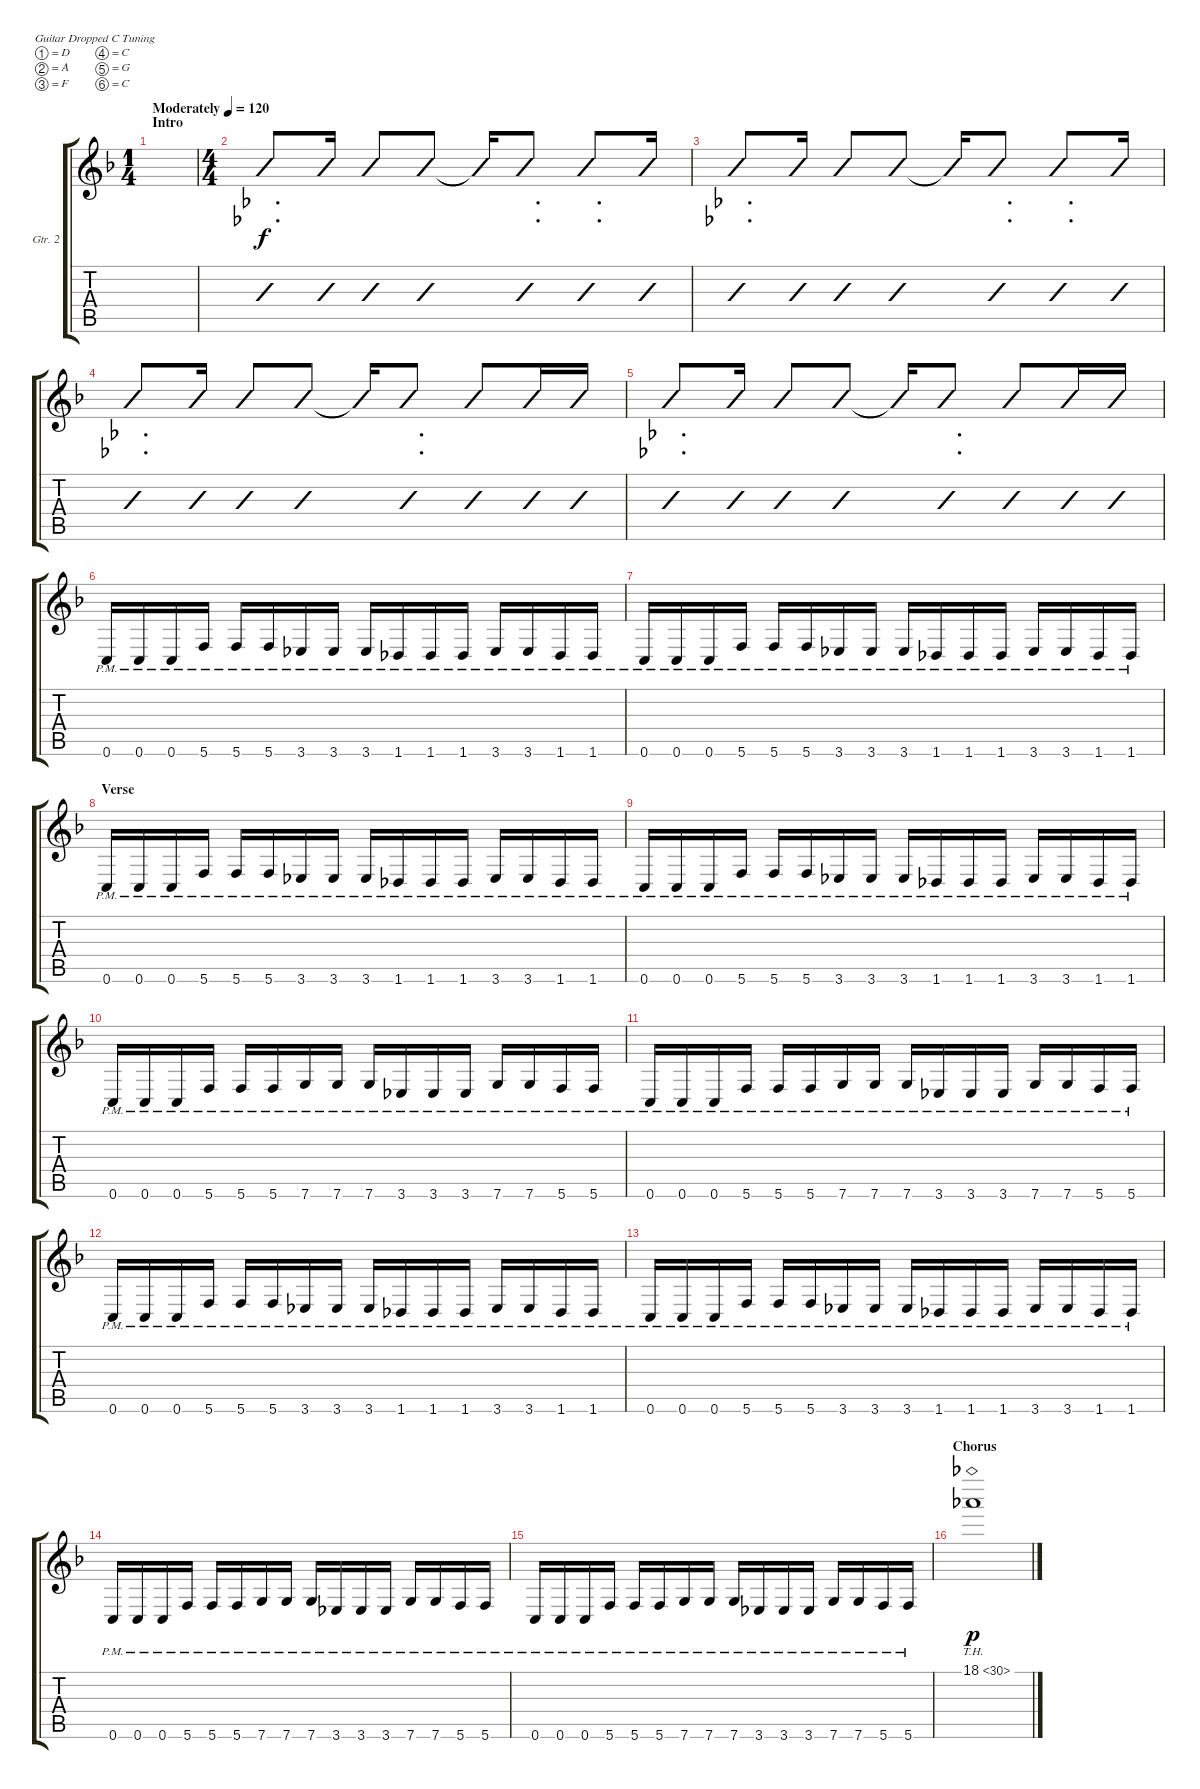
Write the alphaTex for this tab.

\defaultSystemsLayout 4
\bracketExtendMode groupsimilarinstruments
\firstSystemTrackNameOrientation horizontal
\otherSystemsTrackNameOrientation horizontal
\track ("Electric Guitar" "Gtr. 2") {instrument distortionguitar}
\staff {score tabs}
\tuning (D4 A3 F3 C3 G2 C2)
\ts (1 4)
\section ("" "Intro")
\tempo (120 "Moderately")
\clef g2
\ks f
|
\ts (4 4)
(1.6 1.5).8{d slashed} (1.5 1.6).16{slashed} (1.6 1.5).8{slashed} (1.5 1.6).8{slashed} (1.5{t} 1.6{t}).16{slashed} (1.6 1.5).8{d slashed} (1.5 1.6).8{d slashed} (1.6 1.5).16{slashed} |
(1.6 1.5).8{d slashed} (1.5 1.6).16{slashed} (1.6 1.5).8{slashed} (1.5 1.6).8{slashed} (1.5{t} 1.6{t}).16{slashed} (1.6 1.5).8{d slashed} (1.5 1.6).8{d slashed} (1.6 1.5).16{slashed} |
(1.6 1.5).8{d slashed} (1.5 1.6).16{slashed} (1.6 1.5).8{slashed} (1.5 1.6).8{slashed} (1.5{t} 1.6{t}).16{slashed} (1.6 1.5).8{d slashed} (1.5 1.6).8{slashed} (1.6 1.5).16{slashed} (1.5 1.6).16{slashed} |
(1.6 1.5).8{d slashed} (1.5 1.6).16{slashed} (1.6 1.5).8{slashed} (1.5 1.6).8{slashed} (1.5{t} 1.6{t}).16{slashed} (1.6 1.5).8{d slashed} (1.5 1.6).8{slashed} (1.6 1.5).16{slashed} (1.6 1.5).16{slashed} |
0.6{pm}.16 0.6{pm}.16 0.6{pm}.16 5.6{pm}.16 5.6{pm}.16 5.6{pm}.16 3.6{pm}.16 3.6{pm}.16 3.6{pm}.16 1.6{pm}.16 1.6{pm}.16 1.6{pm}.16 3.6{pm}.16 3.6{pm}.16 1.6{pm}.16 1.6{pm}.16 |
0.6{pm}.16 0.6{pm}.16 0.6{pm}.16 5.6{pm}.16 5.6{pm}.16 5.6{pm}.16 3.6{pm}.16 3.6{pm}.16 3.6{pm}.16 1.6{pm}.16 1.6{pm}.16 1.6{pm}.16 3.6{pm}.16 3.6{pm}.16 1.6{pm}.16 1.6{pm}.16 |
\section ("" "Verse")
0.6{pm}.16 0.6{pm}.16 0.6{pm}.16 5.6{pm}.16 5.6{pm}.16 5.6{pm}.16 3.6{pm}.16 3.6{pm}.16 3.6{pm}.16 1.6{pm}.16 1.6{pm}.16 1.6{pm}.16 3.6{pm}.16 3.6{pm}.16 1.6{pm}.16 1.6{pm}.16 |
0.6{pm}.16 0.6{pm}.16 0.6{pm}.16 5.6{pm}.16 5.6{pm}.16 5.6{pm}.16 3.6{pm}.16 3.6{pm}.16 3.6{pm}.16 1.6{pm}.16 1.6{pm}.16 1.6{pm}.16 3.6{pm}.16 3.6{pm}.16 1.6{pm}.16 1.6{pm}.16 |
0.6{pm}.16 0.6{pm}.16 0.6{pm}.16 5.6{pm}.16 5.6{pm}.16 5.6{pm}.16 7.6{pm}.16 7.6{pm}.16 7.6{pm}.16 3.6{pm}.16 3.6{pm}.16 3.6{pm}.16 7.6{pm}.16 7.6{pm}.16 5.6{pm}.16 5.6{pm}.16 |
0.6{pm}.16 0.6{pm}.16 0.6{pm}.16 5.6{pm}.16 5.6{pm}.16 5.6{pm}.16 7.6{pm}.16 7.6{pm}.16 7.6{pm}.16 3.6{pm}.16 3.6{pm}.16 3.6{pm}.16 7.6{pm}.16 7.6{pm}.16 5.6{pm}.16 5.6{pm}.16 |
0.6{pm}.16 0.6{pm}.16 0.6{pm}.16 5.6{pm}.16 5.6{pm}.16 5.6{pm}.16 3.6{pm}.16 3.6{pm}.16 3.6{pm}.16 1.6{pm}.16 1.6{pm}.16 1.6{pm}.16 3.6{pm}.16 3.6{pm}.16 1.6{pm}.16 1.6{pm}.16 |
0.6{pm}.16 0.6{pm}.16 0.6{pm}.16 5.6{pm}.16 5.6{pm}.16 5.6{pm}.16 3.6{pm}.16 3.6{pm}.16 3.6{pm}.16 1.6{pm}.16 1.6{pm}.16 1.6{pm}.16 3.6{pm}.16 3.6{pm}.16 1.6{pm}.16 1.6{pm}.16 |
0.6{pm}.16 0.6{pm}.16 0.6{pm}.16 5.6{pm}.16 5.6{pm}.16 5.6{pm}.16 7.6{pm}.16 7.6{pm}.16 7.6{pm}.16 3.6{pm}.16 3.6{pm}.16 3.6{pm}.16 7.6{pm}.16 7.6{pm}.16 5.6{pm}.16 5.6{pm}.16 |
0.6{pm}.16 0.6{pm}.16 0.6{pm}.16 5.6{pm}.16 5.6{pm}.16 5.6{pm}.16 7.6{pm}.16 7.6{pm}.16 7.6{pm}.16 3.6{pm}.16 3.6{pm}.16 3.6{pm}.16 7.6{pm}.16 7.6{pm}.16 5.6{pm}.16 5.6{pm}.16 |
\section ("" "Chorus")
18.1{th 12}.1{dy p}
